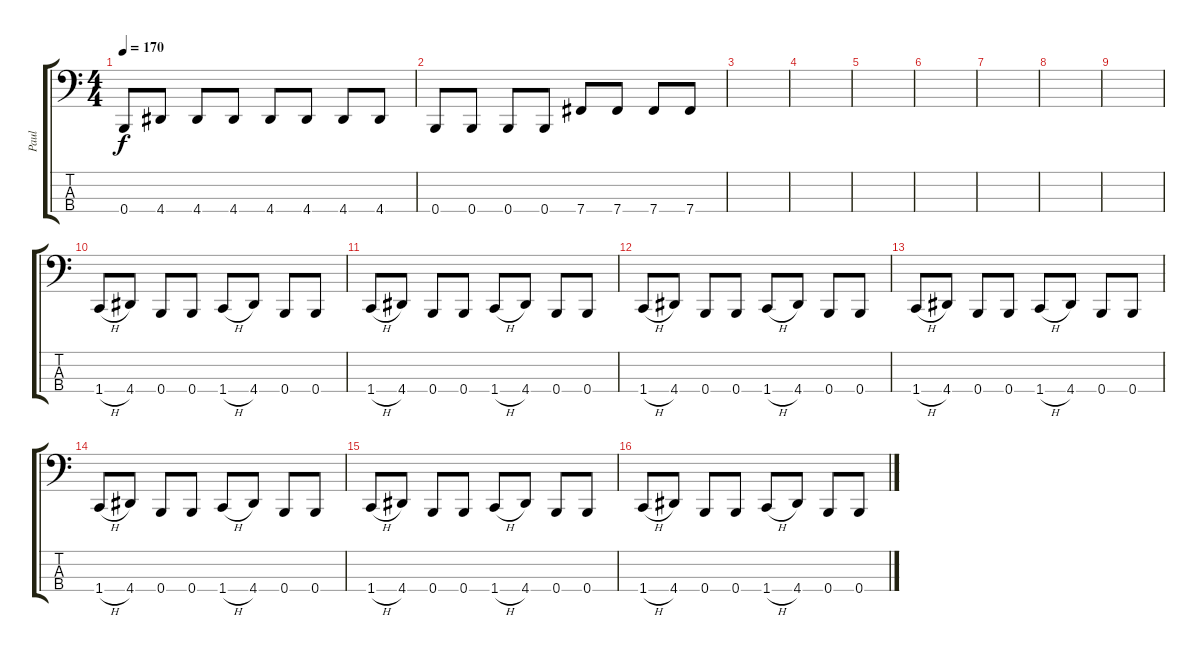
\track ("Paul" "Paul") {instrument electricbassfinger}
\staff {score tabs}
\tuning (E2 B1 Gb1 B0) {hide}
\ts (4 4)
\tempo 170
\clef f4
\ks c
0.4.8{dy f} 4.4.8 4.4.8 4.4.8 4.4.8 4.4.8 4.4.8 4.4.8 |
0.4.8 0.4.8 0.4.8 0.4.8 7.4.8 7.4.8 7.4.8 7.4.8 |
|
|
|
|
|
|
|
1.4{h}.8 4.4.8 0.4.8 0.4.8 1.4{h}.8 4.4.8 0.4.8 0.4.8 |
1.4{h}.8 4.4.8 0.4.8 0.4.8 1.4{h}.8 4.4.8 0.4.8 0.4.8 |
1.4{h}.8 4.4.8 0.4.8 0.4.8 1.4{h}.8 4.4.8 0.4.8 0.4.8 |
1.4{h}.8 4.4.8 0.4.8 0.4.8 1.4{h}.8 4.4.8 0.4.8 0.4.8 |
1.4{h}.8 4.4.8 0.4.8 0.4.8 1.4{h}.8 4.4.8 0.4.8 0.4.8 |
1.4{h}.8 4.4.8 0.4.8 0.4.8 1.4{h}.8 4.4.8 0.4.8 0.4.8 |
1.4{h}.8 4.4.8 0.4.8 0.4.8 1.4{h}.8 4.4.8 0.4.8 0.4.8
